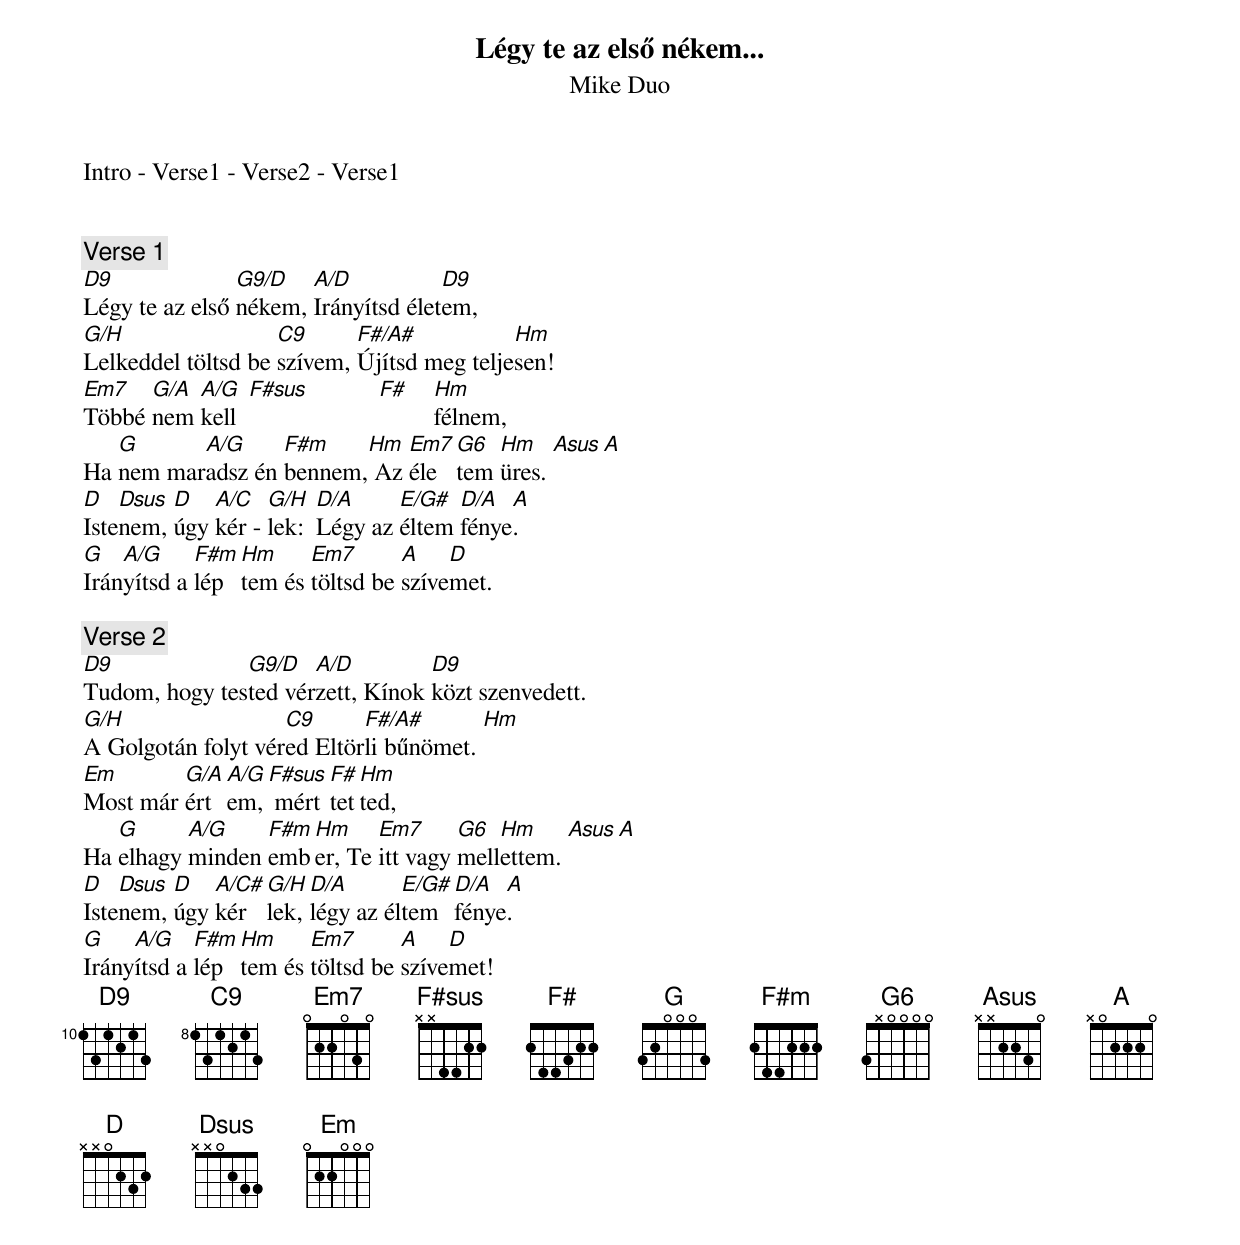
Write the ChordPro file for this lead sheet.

{title: Légy te az első nékem...}
{subtitle: Mike Duo}

Intro - Verse1 - Verse2 - Verse1


{c:Verse 1}
[D9]Légy te az első [G9/D]nékem, [A/D]Irányítsd élet[D9]em,
[G/H]Lelkeddel töltsd be [C9]szívem, [F#/A#]Újítsd meg telje[Hm]sen!
[Em7]Többé [G/A]nem [A/G]kell  [F#sus]           [F#]    [Hm]félnem,
Ha [G]nem mar[A/G]adsz én [F#m]bennem,[Hm] Az [Em7]éle[G6]tem [Hm]üres. [Asus][A]
[D]Iste[Dsus]nem, [D]úgy [A/C]kér - [G/H]lek:  [D/A]Légy az [E/G#]éltem [D/A]fénye[A].
[G]Irán[A/G]yítsd a [F#m]lép[Hm]tem és [Em7]töltsd be [A]szíve[D]met.

{c:Verse 2}
[D9]Tudom, hogy tes[G9/D]ted vér[A/D]zett, Kínok [D9]közt szenvedett.
[G/H]A Golgotán folyt vér[C9]ed Eltör[F#/A#]li bűnömet. [Hm]
[Em]Most már [G/A]ért[A/G]em,[F#sus] mért [F#]tet[Hm]ted,
Ha [G]elhagy [A/G]minden [F#m]emb[Hm]er, Te [Em7]itt vagy [G6]mell[Hm]ettem. [Asus][A]
[D]Iste[Dsus]nem, [D]úgy [A/C#]kér[G/H]lek, [D/A]légy az él[E/G#]tem [D/A]fénye[A].
[G]Irány[A/G]ítsd a [F#m]lép[Hm]tem és [Em7]töltsd be [A]szíve[D]met!
